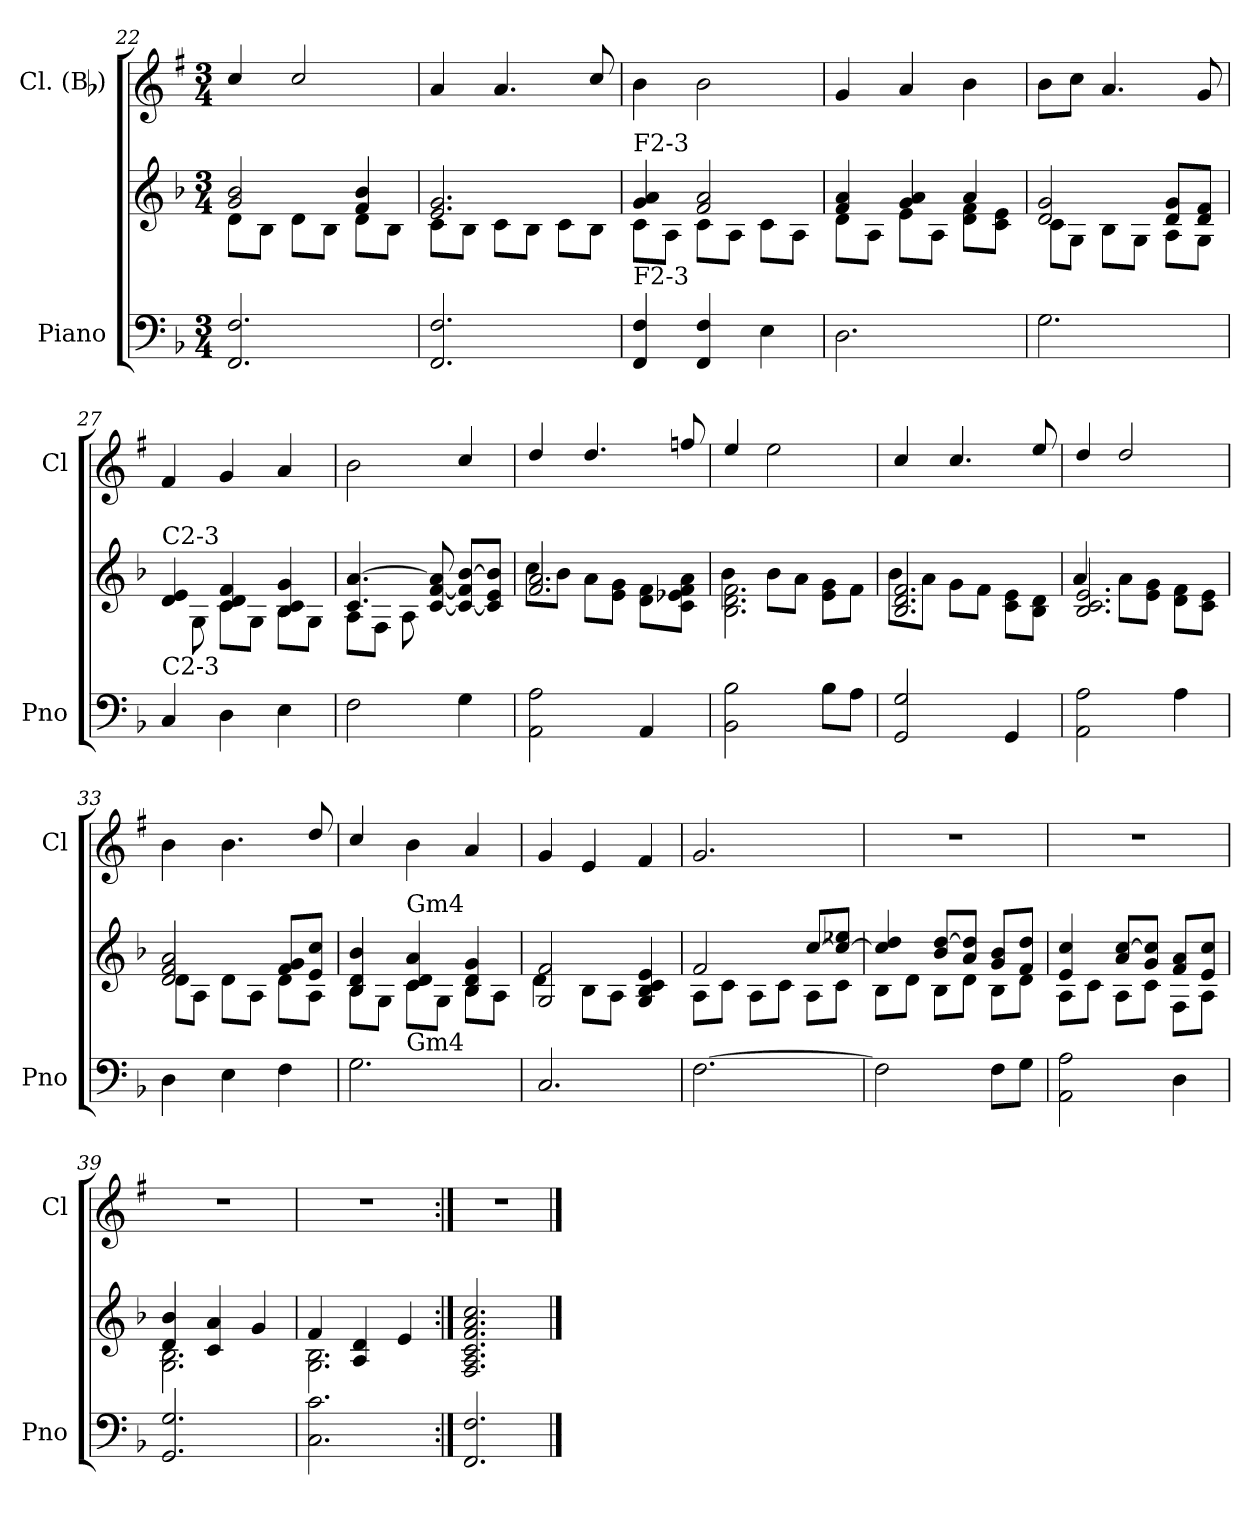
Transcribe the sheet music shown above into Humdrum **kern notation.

**kern	**kern	**kern
*part2	*part2	*part1
*staff3	*staff2	*staff1
*I"Piano	*	*I"Cl. (Bb)
*I'Pno	*	*I'Cl
*clefF4	*clefG2	*clefG2
*	*	*ITrd1c2
*k[b-]	*k[b-]	*k[b-]
*F:	*F:	*F:
*M3/4	*M3/4	*M3/4
=22	=22	=22
*	*^	*
2.FF/ 2.F/	2g/ 2b-/	8d\L	4b-/
.	.	8B-\J	.
.	.	8d\L	2b-/
.	.	8B-\J	.
.	4f/ 4b-/	8d\L	.
.	.	8B-\J	.
=23	=23	=23	=23
2.FF/ 2.F/	2.e/ 2.g/	8c\L	4g/
.	.	8B-\J	.
.	.	8c\L	4.g/
.	.	8B-\J	.
.	.	8c\L	.
.	.	8B-\J	8b-/
=24	=24	=24	=24
!	!LO:TX:a:t=F2-3	!	!
!LO:TX:a:t=F2-3	!	!	!
4FF/ 4F/	4g/ 4a/	8c\L	4a\
.	.	8A\J	.
4FF/ 4F/	2f/ 2a/	8c\L	2a\
.	.	8A\J	.
4E\	.	8c\L	.
.	.	8A\J	.
!!LO:LB:g=z
=25	=25	=25	=25
2.D\	4f/ 4a/	8d\L	4f/
.	.	8A\J	.
.	4g/ 4a/	8e\L	4g/
.	.	8A\J	.
.	4a/	8d\ 8f\L	4a\
.	.	8c\ 8e\J	.
=26	=26	=26	=26
2.G\	2d/ 2g/	8c\L	8a\L
.	.	8G\J	8b-\J
.	.	8B-\L	4.g/
.	.	8G\J	.
.	8d/ 8g/L	8A\L	.
.	8d/ 8f/J	8G\J	8f/
=27	=27	=27	=27
!	!LO:TX:a:t=C2-3	!	!
!LO:TX:a:t=C2-3	!	!	!
4C/	4d/ 4e/	8ryy	4e/
.	.	8G\	.
4D\	4c/ 4d/ 4f/	8c\L	4f/
.	.	8G\J	.
4E\	4B-/ 4c/ 4g/	8B-\L	4g/
.	.	8G\J	.
=28	=28	=28	=28
2F\	4.c/ [4.a/	8A\L	2a\
.	.	8F\J	.
.	.	8A\	.
.	[8c/ [8f/ 8a/]	4.ryy	.
4G\	8c/_ 8f/] [8b-/L	.	4b-/
.	8c/] 8e/ 8b-/]J	.	.
!!LO:LB:g=z
=29	=29	=29	=29
2AA\ 2A\	2.f/ 2.a/	8cc\L	4cc/
.	.	8b-\J	.
.	.	8a\L	4.cc/
.	.	8e\ 8g\J	.
4AA/	.	8d\ 8f\L	.
.	.	8c\ 8e-X\ 8f\ 8a\J	8ee-X/
=30	=30	=30	=30
2BB-\ 2B-\	2.B-\ 2.d\ 2.f\ 2.b-\yy	4b-\	4dd/
.	.	8b-\L	2dd\
.	.	8a\J	.
8B-\L	.	8e\ 8g\L	.
8A\J	.	8f\J	.
=31	=31	=31	=31
2GG/ 2G/	2.B-/ 2.d/ 2.f/	8b-\L	4b-/
.	.	8a\J	.
.	.	8g\L	4.b-/
.	.	8f\J	.
4GG/	.	8c\ 8e\L	.
.	.	8B-\ 8d\J	8dd/
=32	=32	=32	=32
2AA\ 2A\	2.B-/ 2.c/ 2.e/	4a/	4cc/
.	.	8a\L	2cc/
.	.	8e\ 8g\J	.
4A\	.	8d\ 8f\L	.
.	.	8c\ 8e\J	.
!!LO:LB:g=z
=33	=33	=33	=33
4D\	2d/ 2f/ 2a/	8d\L	4a\
.	.	8A\J	.
4E\	.	8d\L	4.a\
.	.	8A\J	.
4F\	8f/ 8g/L	8d\L	.
.	8e/ 8cc/J	8A\J	8cc/
=34	=34	=34	=34
*^	*	*	*
2.G\	4ryy	4B-/ 4d/ 4b-/	8B-\L	4b-/
.	.	.	8G\J	.
!	!	!LO:TX:a:t=Gm4	!	!
!	!LO:TX:a:t=Gm4	!	!	!
.	2ryy	4c/ 4d/ 4a/	8c\L	4a\
.	.	.	8G\J	.
.	.	4B-/ 4d/ 4g/	8B-\L	4g/
.	.	.	8A\J	.
*v	*v	*	*	*
=35	=35	=35	=35
2.C/	2G/ 2d/yy 2f/	4d	4f/
.	.	8B-\L	4d/
.	.	8A\J	.
.	4G/ 4B-/ 4c/ 4e/	4ryy	4e/
=36	=36	=36	=36
[2.F\	2f/	8A\L	2.f/
.	.	8c\J	.
.	.	8A\L	.
.	.	8c\J	.
.	[8cc/L	8A\L	.
.	8cc/_ 8ee-X/J	8c\J	.
!!LO:LB:g=z
=37	=37	=37	=37
2F\]	4cc/] 4dd/	8B-\L	2.r
.	.	8d\J	.
.	8b-/ [8dd/L	8B-\L	.
.	8a/ 8dd/]J	8d\J	.
8F\L	8g/ 8b-/L	8B-\L	.
8G\J	8f/ 8dd/J	8d\J	.
=38	=38	=38	=38
2AA\ 2A\	4e/ 4cc/	8A\L	2.r
.	.	8c\J	.
.	8a/ [8cc/L	8A\L	.
.	8g/ 8cc/]J	8c\J	.
4D\	8f/ 8a/L	8F\L	.
.	8e/ 8cc/J	8A\J	.
=39	=39	=39	=39
2.GG/ 2.G/	4d/ 4b-/	2.G\ 2.B-\	2.r
.	4c/ 4a/	.	.
.	4g/	.	.
=40	=40	=40	=40
2.C\ 2.c\	4f/	2.G\ 2.B-\	2.r
.	4A/ 4d/	.	.
.	4e/	.	.
*	*v	*v	*
=41:|!	=41:|!	=41:|!
2.FF/ 2.F/	2.F/ 2.A/ 2.c/ 2.f/ 2.a/ 2.cc/	2.r
==	==	==
*-	*-	*-
